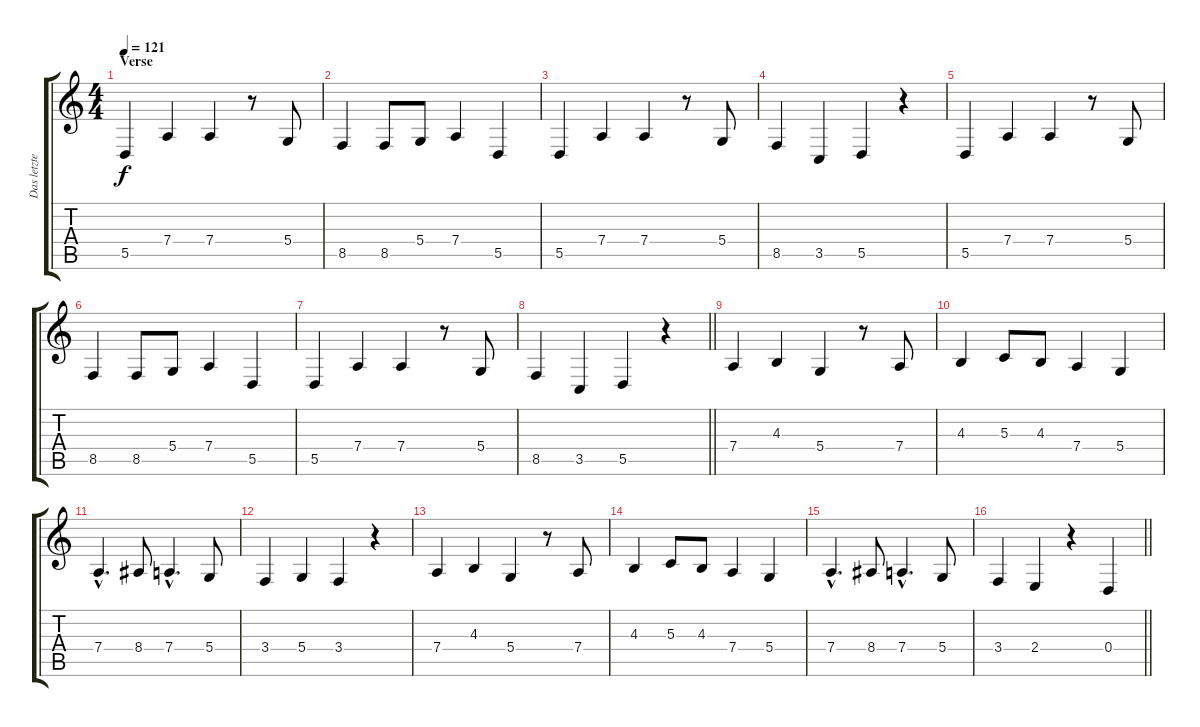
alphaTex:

\track ("Das letzte Einhorn" "Das letzte") {instrument choiraahs}
\staff {score tabs}
\tuning (E4 B3 G3 D3 A2 E2) {hide}
\ts (4 4)
\section ("" "Verse")
\tempo 121
\clef g2
\ks c
5.5.4{dy f} 7.4.4 7.4.4 r.8 5.4.8 |
8.5.4 8.5.8 5.4.8 7.4.4 5.5.4 |
5.5.4 7.4.4 7.4.4 r.8 5.4.8 |
8.5.4 3.5.4 5.5.4 r.4 |
5.5.4 7.4.4 7.4.4 r.8 5.4.8 |
8.5.4 8.5.8 5.4.8 7.4.4 5.5.4 |
5.5.4 7.4.4 7.4.4 r.8 5.4.8 |
\barLineRight lightlight
8.5.4 3.5.4 5.5.4 r.4 |
7.4.4 4.3.4 5.4.4 r.8 7.4.8 |
4.3.4 5.3.8 4.3.8 7.4.4 5.4.4 |
7.4{hac}.4{d} 8.4.8 7.4{hac}.4{d} 5.4.8 |
3.4.4 5.4.4 3.4.4 r.4 |
7.4.4 4.3.4 5.4.4 r.8 7.4.8 |
4.3.4 5.3.8 4.3.8 7.4.4 5.4.4 |
7.4{hac}.4{d} 8.4.8 7.4{hac}.4{d} 5.4.8 |
\barLineRight lightlight
3.4.4 2.4.4 r.4 0.4.4
